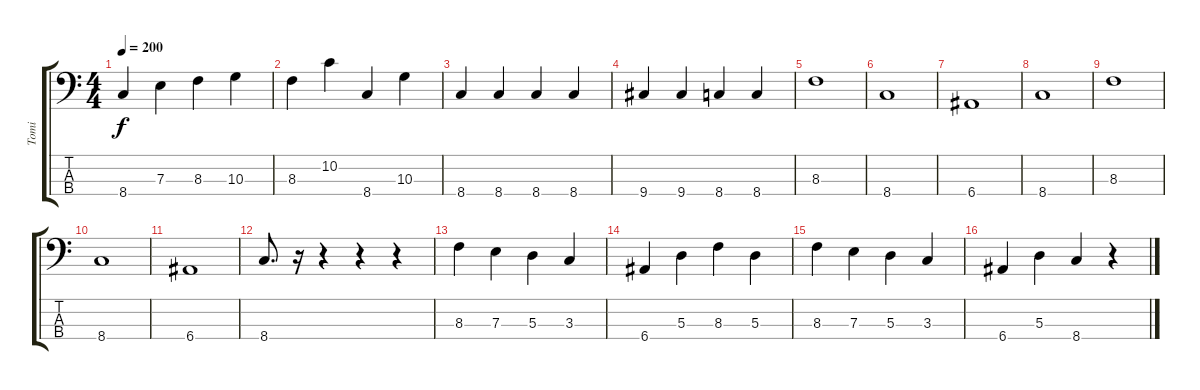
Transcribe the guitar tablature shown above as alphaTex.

\track ("Tomi      - Bass" "Tomi      ") {instrument electricbassfinger}
\staff {score tabs}
\tuning (G2 D2 A1 E1) {hide}
\ts (4 4)
\tempo 200
\clef f4
\ks c
8.4.4{dy f} 7.3.4 8.3.4 10.3.4 |
8.3.4 10.2.4 8.4.4 10.3.4 |
8.4.4 8.4.4 8.4.4 8.4.4 |
9.4.4 9.4.4 8.4.4 8.4.4 |
8.3.1 |
8.4.1 |
6.4.1 |
8.4.1 |
8.3.1 |
8.4.1 |
6.4.1 |
8.4.8{d} r.16 r.4 r.4 r.4 |
8.3.4 7.3.4 5.3.4 3.3.4 |
6.4.4 5.3.4 8.3.4 5.3.4 |
8.3.4 7.3.4 5.3.4 3.3.4 |
6.4.4 5.3.4 8.4.4 r.4
